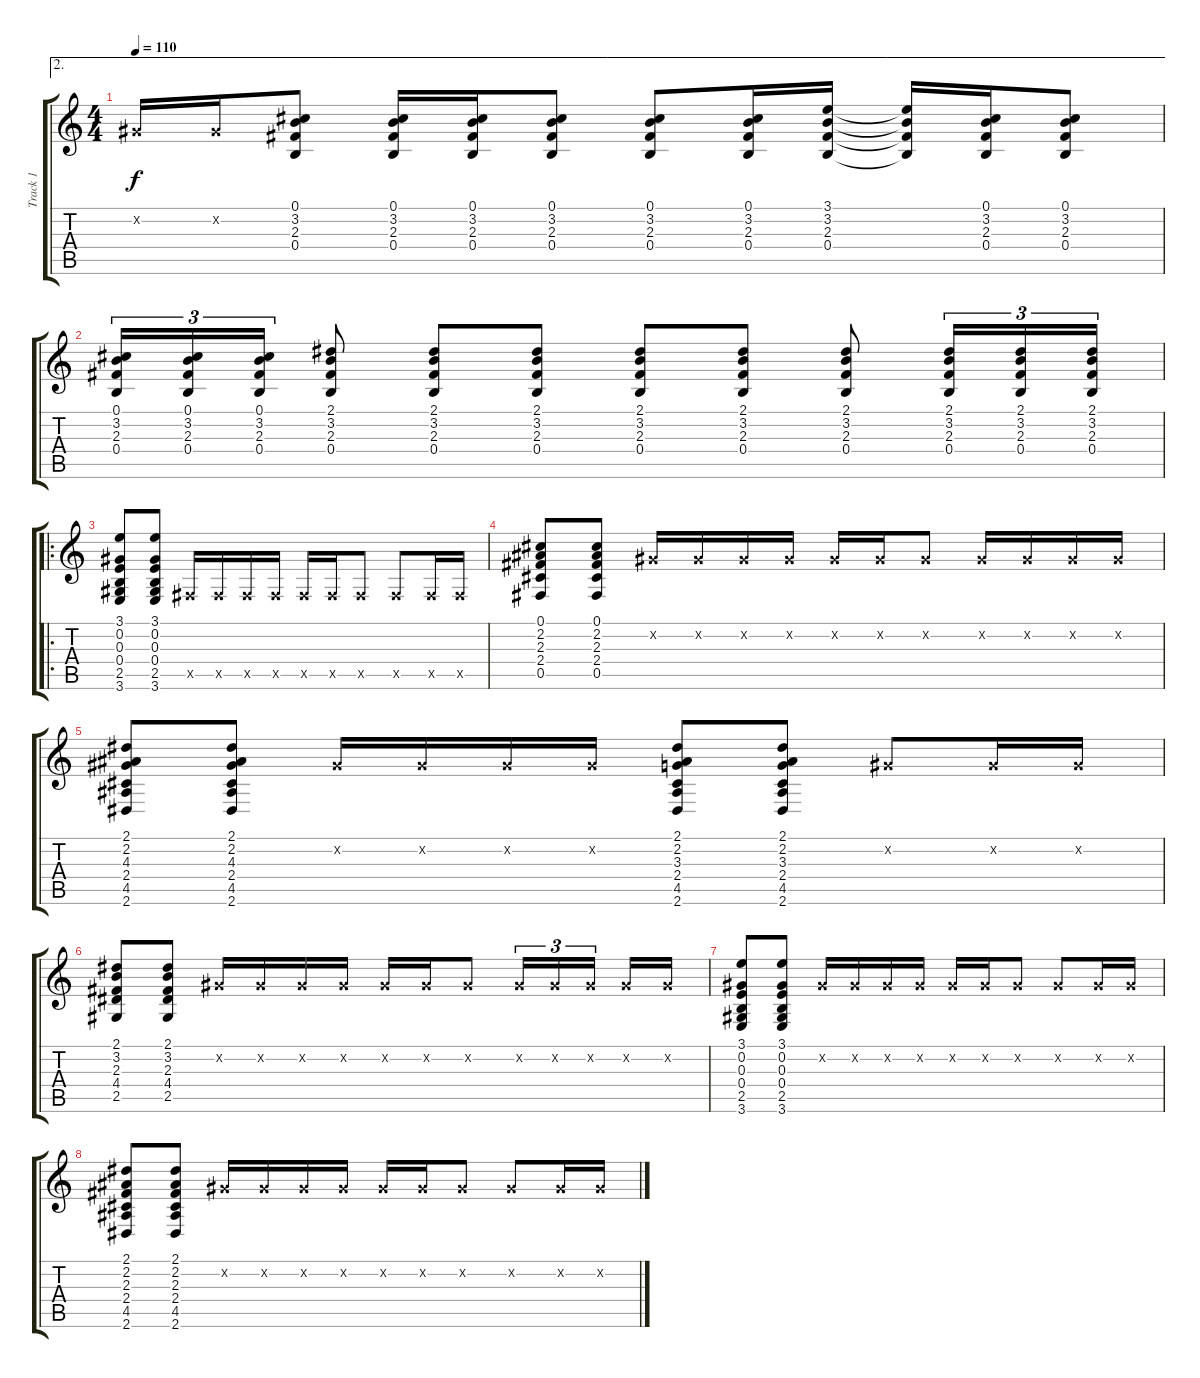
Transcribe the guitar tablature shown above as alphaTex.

\track ("Track 1" "Track 1") {instrument acousticguitarsteel}
\staff {score tabs}
\tuning (Db4 Ab3 E3 B2 Gb2 Db2) {hide}
\ae 2
\ts (4 4)
\tempo 110
\clef g2
\ks c
0.2{x}.16{dy f} 0.2{x}.16 (0.1 3.2 2.3 0.4).8 (0.1 3.2 2.3 0.4).16 (0.1 3.2 2.3 0.4).16 (0.1 3.2 2.3 0.4).8 (0.1 3.2 2.3 0.4).8 (0.1 3.2 2.3 0.4).16 (3.1 3.2 2.3 0.4).16 (3.1{t} 3.2{t} 2.3{t} 0.4{t}).16 (0.1 3.2 2.3 0.4).16 (0.1 3.2 2.3 0.4).8 |
(0.1 3.2 2.3 0.4).16{tu (3 2)} (0.1 3.2 2.3 0.4).16{tu (3 2)} (0.1 3.2 2.3 0.4).16{tu (3 2)} (2.1 3.2 2.3 0.4).8 (2.1 3.2 2.3 0.4).8 (2.1 3.2 2.3 0.4).8 (2.1 3.2 2.3 0.4).8 (2.1 3.2 2.3 0.4).8 (2.1 3.2 2.3 0.4).8 (2.1 3.2 2.3 0.4).16{tu (3 2)} (2.1 3.2 2.3 0.4).16{tu (3 2)} (2.1 3.2 2.3 0.4).16{tu (3 2)} |
\ro
(3.1 0.2 0.3 0.4 2.5 3.6).8 (3.1 0.2 0.3 0.4 2.5 3.6).8 0.5{x}.16 0.5{x}.16 0.5{x}.16 0.5{x}.16 0.5{x}.16 0.5{x}.16 0.5{x}.8 0.5{x}.8 0.5{x}.16 0.5{x}.16 |
(0.1 2.2 2.3 2.4 0.5).8 (0.1 2.2 2.3 2.4 0.5).8 0.2{x}.16 0.2{x}.16 0.2{x}.16 0.2{x}.16 0.2{x}.16 0.2{x}.16 0.2{x}.8 0.2{x}.16 0.2{x}.16 0.2{x}.16 0.2{x}.16 |
(2.1 2.2 4.3 2.4 4.5 2.6).8 (2.1 2.2 4.3 2.4 4.5 2.6).8 0.2{x}.16 0.2{x}.16 0.2{x}.16 0.2{x}.16 (2.1 2.2 3.3 2.4 4.5 2.6).8 (2.1 2.2 3.3 2.4 4.5 2.6).8 0.2{x}.8 0.2{x}.16 0.2{x}.16 |
(2.1 3.2 2.3 4.4 2.5).8 (2.1 3.2 2.3 4.4 2.5).8 0.2{x}.16 0.2{x}.16 0.2{x}.16 0.2{x}.16 0.2{x}.16 0.2{x}.16 0.2{x}.8 0.2{x}.16{tu (3 2)} 0.2{x}.16{tu (3 2)} 0.2{x}.16{tu (3 2)} 0.2{x}.16 0.2{x}.16 |
(3.1 0.2 0.3 0.4 2.5 3.6).8 (3.1 0.2 0.3 0.4 2.5 3.6).8 0.2{x}.16 0.2{x}.16 0.2{x}.16 0.2{x}.16 0.2{x}.16 0.2{x}.16 0.2{x}.8 0.2{x}.8 0.2{x}.16 0.2{x}.16 |
(2.1 2.2 2.3 2.4 4.5 2.6).8 (2.1 2.2 2.3 2.4 4.5 2.6).8 0.2{x}.16 0.2{x}.16 0.2{x}.16 0.2{x}.16 0.2{x}.16 0.2{x}.16 0.2{x}.8 0.2{x}.8 0.2{x}.16 0.2{x}.16
